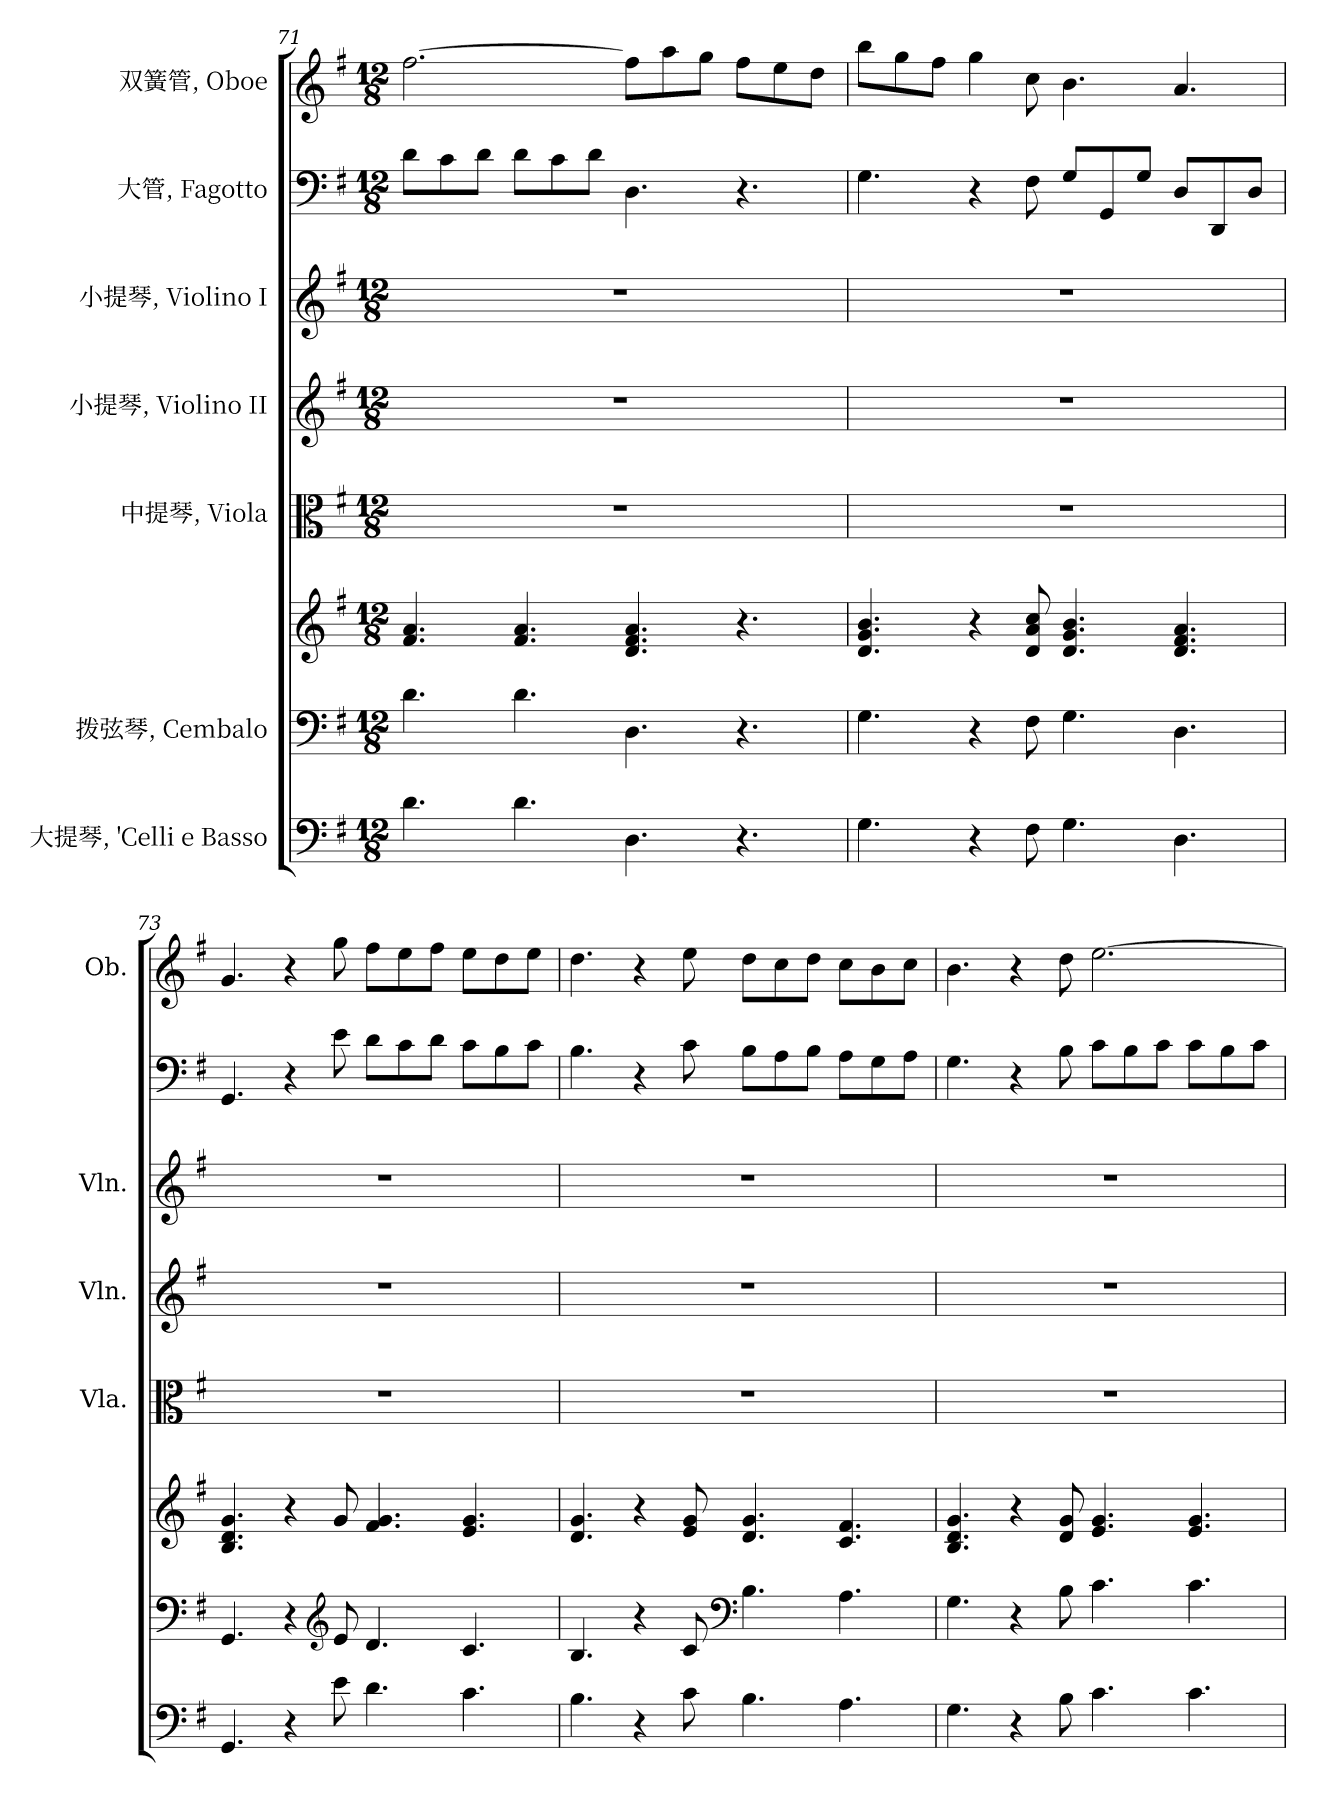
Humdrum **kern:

**kern	**kern	**kern	**kern	**kern	**kern	**kern	**kern
*part7	*part6	*part6	*part5	*part4	*part3	*part2	*part1
*staff8	*staff7	*staff6	*staff5	*staff4	*staff3	*staff2	*staff1
*I"大提琴, 'Celli e Basso	*I"拨弦琴, Cembalo	*	*I"中提琴, Viola	*I"小提琴, Violino II	*I"小提琴, Violino I	*I"大管, Fagotto	*I"双簧管, Oboe
*	*	*	*I'Vla.	*I'Vln.	*I'Vln.	*	*I'Ob.
*clefF4	*clefF4	*clefG2	*clefC3	*clefG2	*clefG2	*clefF4	*clefG2
*k[f#]	*k[f#]	*k[f#]	*k[f#]	*k[f#]	*k[f#]	*k[f#]	*k[f#]
*M12/8	*M12/8	*M12/8	*M12/8	*M12/8	*M12/8	*M12/8	*M12/8
=71	=71	=71	=71	=71	=71	=71	=71
4.d\	4.d\	4.f#/ 4.a/	1.r	1.r	1.r	8d\L	[2.ff#\
.	.	.	.	.	.	8c\	.
.	.	.	.	.	.	8d\J	.
4.d\	4.d\	4.f#/ 4.a/	.	.	.	8d\L	.
.	.	.	.	.	.	8c\	.
.	.	.	.	.	.	8d\J	.
4.D\	4.D\	4.d/ 4.f#/ 4.a/	.	.	.	4.D\	8ff#\L]
.	.	.	.	.	.	.	8aa\
.	.	.	.	.	.	.	8gg\J
4.r	4.r	4.r	.	.	.	4.r	8ff#\L
.	.	.	.	.	.	.	8ee\
.	.	.	.	.	.	.	8dd\J
=72	=72	=72	=72	=72	=72	=72	=72
4.G\	4.G\	4.d/ 4.g/ 4.b/	1.r	1.r	1.r	4.G\	8bb\L
.	.	.	.	.	.	.	8gg\
.	.	.	.	.	.	.	8ff#\J
4r	4r	4r	.	.	.	4r	4gg\
8F#\	8F#\	8d/ 8a/ 8cc/	.	.	.	8F#\	8cc\
4.G\	4.G\	4.d/ 4.g/ 4.b/	.	.	.	8G/L	4.b\
.	.	.	.	.	.	8GG/	.
.	.	.	.	.	.	8G/J	.
4.D\	4.D\	4.d/ 4.f#/ 4.a/	.	.	.	8D/L	4.a/
.	.	.	.	.	.	8DD/	.
.	.	.	.	.	.	8D/J	.
!!LO:PB:g=z
=73	=73	=73	=73	=73	=73	=73	=73
4.GG/	4.GG/	4.B/ 4.d/ 4.g/	1.r	1.r	1.r	4.GG/	4.g/
4r	4r	4r	.	.	.	4r	4r
*	*clefG2	*	*	*	*	*	*
8e\	8e/	8g/	.	.	.	8e\	8gg\
4.d\	4.d/	4.f#/ 4.g/	.	.	.	8d\L	8ff#\L
.	.	.	.	.	.	8c\	8ee\
.	.	.	.	.	.	8d\J	8ff#\J
4.c\	4.c/	4.e/ 4.g/	.	.	.	8c\L	8ee\L
.	.	.	.	.	.	8B\	8dd\
.	.	.	.	.	.	8c\J	8ee\J
=74	=74	=74	=74	=74	=74	=74	=74
4.B\	4.B/	4.d/ 4.g/	1.r	1.r	1.r	4.B\	4.dd\
4r	4r	4r	.	.	.	4r	4r
8c\	8c/	8e/ 8g/	.	.	.	8c\	8ee\
*	*clefF4	*	*	*	*	*	*
4.B\	4.B\	4.d/ 4.g/	.	.	.	8B\L	8dd\L
.	.	.	.	.	.	8A\	8cc\
.	.	.	.	.	.	8B\J	8dd\J
4.A\	4.A\	4.c/ 4.f#/	.	.	.	8A\L	8cc\L
.	.	.	.	.	.	8G\	8b\
.	.	.	.	.	.	8A\J	8cc\J
=75	=75	=75	=75	=75	=75	=75	=75
4.G\	4.G\	4.B/ 4.d/ 4.g/	1.r	1.r	1.r	4.G\	4.b\
4r	4r	4r	.	.	.	4r	4r
8B\	8B\	8d/ 8g/	.	.	.	8B\	8dd\
4.c\	4.c\	4.e/ 4.g/	.	.	.	8c\L	[2.ee\
.	.	.	.	.	.	8B\	.
.	.	.	.	.	.	8c\J	.
4.c\	4.c\	4.e/ 4.g/	.	.	.	8c\L	.
.	.	.	.	.	.	8B\	.
.	.	.	.	.	.	8c\J	.
=	=	=	=	=	=	=	=
*-	*-	*-	*-	*-	*-	*-	*-
